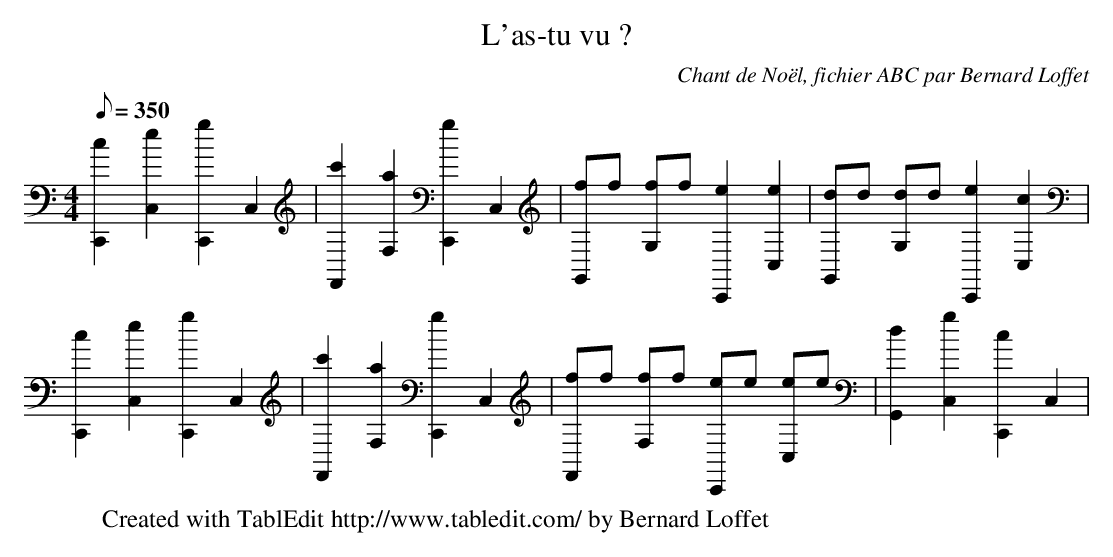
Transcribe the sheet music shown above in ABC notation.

X:1
T:L'as-tu vu ?
C:Chant de Noël, fichier ABC par Bernard Loffet
L:1/8
Q:350
M:4/4
K:C
 [c2C,,2] [e2C,2] [g2C,,2] C,2 | [c'2F,,2] [a2F,2] [g2C,,2] C,2 | [fG,,]f [fG,]f [e2C,,2] [e2C,2] | \
 [dG,,]d [dG,]d [e2C,,2] [c2C,2] | [c2C,,2] [e2C,2] [g2C,,2] C,2 | [c'2F,,2] [a2F,2] [g2C,,2] C,2 | \
 [fF,,]f [fF,]f [eC,,]e [eC,]e | [d2G,,2] [g2C,2] [c2C,,2] C,2 | \
W:Created with TablEdit http://www.tabledit.com/ by Bernard Loffet
